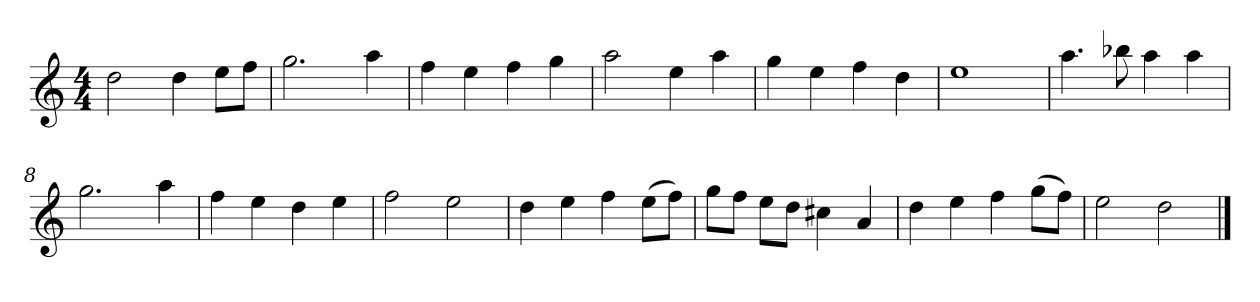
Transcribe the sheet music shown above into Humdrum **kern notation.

**kern
*part1
*staff1
*k[]
*M4/4
*MM120
=1
2dd
4dd
8eeL
8ffJ
=2
2.gg
4aa
=3
4ff
4ee
4ff
4gg
=4
2aa
4ee
4aa
=5
4gg
4ee
4ff
4dd
=6
1ee
=7
4.aa
8bb-X
4aa
4aa
=8
2.gg
4aa
=9
4ff
4ee
4dd
4ee
=10
2ff
2ee
=11
4dd
4ee
4ff
(8eeL
8ffJ)
=12
8ggL
8ffJ
8eeL
8ddJ
4cc#X
4a
=13
4dd
4ee
4ff
(8ggL
8ffJ)
=14
2ee
2dd
==
*-
